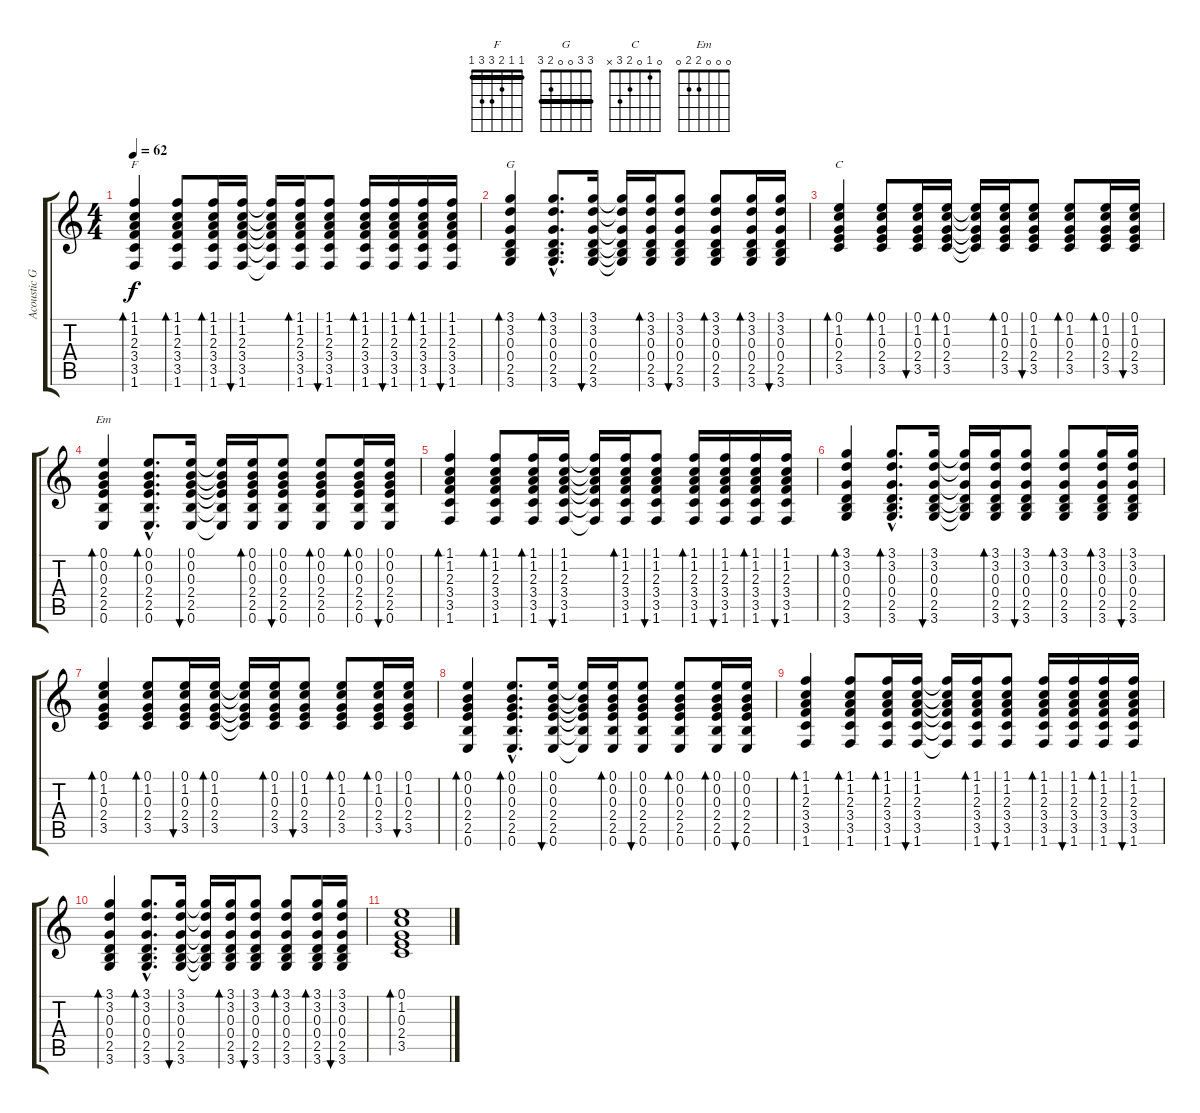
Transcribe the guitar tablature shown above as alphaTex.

\track ("Acoustic Guitar 2 - 12 Strings [Dave]" "Acoustic G") {instrument acousticguitarsteel}
\staff {score tabs}
\tuning (E4 B3 G3 D3 A2 E2) {hide}
\chord ("F" 1 1 2 3 3 1) {barre 1}
\chord ("G" 3 3 0 0 2 3) {barre 3}
\chord ("C" 0 1 0 2 3 x)
\chord ("Em" 0 0 0 2 2 0)
\ts (4 4)
\tempo 62
\clef g2
\ks c
(1.1 1.2 2.3 3.4 3.5 1.6).4{bd 60 ch "F" dy f} (1.1 1.2 2.3 3.4 3.5 1.6).8{bd 60} (1.1 1.2 2.3 3.4 3.5 1.6).16{bd 30} (1.1 1.2 2.3 3.4 3.5 1.6).16{bu 30} (1.1{t} 1.2{t} 2.3{t} 3.4{t} 3.5{t} 1.6{t}).16 (1.1 1.2 2.3 3.4 3.5 1.6).16{bd 30} (1.1 1.2 2.3 3.4 3.5 1.6).8{bu 30} (1.1 1.2 2.3 3.4 3.5 1.6).16{bd 30} (1.1 1.2 2.3 3.4 3.5 1.6).16{bu 30} (1.1 1.2 2.3 3.4 3.5 1.6).16{bd 30} (1.1 1.2 2.3 3.4 3.5 1.6).16{bu 30} |
(3.1 3.2 0.3 0.4 2.5 3.6).4{bd 60 ch "G"} (3.1{hac} 3.2{hac} 0.3{hac} 0.4{hac} 2.5{hac} 3.6{hac}).8{d bd 60} (3.1 3.2 0.3 0.4 2.5 3.6).16{bu 30} (3.1{t} 3.2{t} 0.3{t} 0.4{t} 2.5{t} 3.6{t}).16 (3.1 3.2 0.3 0.4 2.5 3.6).16{bd 30} (3.1 3.2 0.3 0.4 2.5 3.6).8{bu 30} (3.1 3.2 0.3 0.4 2.5 3.6).8{bd 30} (3.1 3.2 0.3 0.4 2.5 3.6).16{bd 30} (3.1 3.2 0.3 0.4 2.5 3.6).16{bu 30} |
(0.1 1.2 0.3 2.4 3.5).4{bd 60 ch "C"} (0.1 1.2 0.3 2.4 3.5).8{bd 60} (0.1 1.2 0.3 2.4 3.5).16{bu 30} (0.1 1.2 0.3 2.4 3.5).16{bd 30} (0.1{t} 1.2{t} 0.3{t} 2.4{t} 3.5{t}).16 (0.1 1.2 0.3 2.4 3.5).16{bd 30} (0.1 1.2 0.3 2.4 3.5).8{bu 30} (0.1 1.2 0.3 2.4 3.5).8{bd 30} (0.1 1.2 0.3 2.4 3.5).16{bd 30} (0.1 1.2 0.3 2.4 3.5).16{bu 30} |
(0.1 0.2 0.3 2.4 2.5 0.6).4{bd 60 ch "Em"} (0.1{hac} 0.2{hac} 0.3{hac} 2.4{hac} 2.5{hac} 0.6{hac}).8{d bd 60} (0.1 0.2 0.3 2.4 2.5 0.6).16{bu 30} (0.1{t} 0.2{t} 0.3{t} 2.4{t} 2.5{t} 0.6{t}).16 (0.1 0.2 0.3 2.4 2.5 0.6).16{bd 30} (0.1 0.2 0.3 2.4 2.5 0.6).8{bu 30} (0.1 0.2 0.3 2.4 2.5 0.6).8{bd 30} (0.1 0.2 0.3 2.4 2.5 0.6).16{bd 30} (0.1 0.2 0.3 2.4 2.5 0.6).16{bu 30} |
(1.1 1.2 2.3 3.4 3.5 1.6).4{bd 60} (1.1 1.2 2.3 3.4 3.5 1.6).8{bd 60} (1.1 1.2 2.3 3.4 3.5 1.6).16{bd 30} (1.1 1.2 2.3 3.4 3.5 1.6).16{bu 30} (1.1{t} 1.2{t} 2.3{t} 3.4{t} 3.5{t} 1.6{t}).16 (1.1 1.2 2.3 3.4 3.5 1.6).16{bd 30} (1.1 1.2 2.3 3.4 3.5 1.6).8{bu 30} (1.1 1.2 2.3 3.4 3.5 1.6).16{bd 30} (1.1 1.2 2.3 3.4 3.5 1.6).16{bu 30} (1.1 1.2 2.3 3.4 3.5 1.6).16{bd 30} (1.1 1.2 2.3 3.4 3.5 1.6).16{bu 30} |
(3.1 3.2 0.3 0.4 2.5 3.6).4{bd 60} (3.1{hac} 3.2{hac} 0.3{hac} 0.4{hac} 2.5{hac} 3.6{hac}).8{d bd 60} (3.1 3.2 0.3 0.4 2.5 3.6).16{bu 30} (3.1{t} 3.2{t} 0.3{t} 0.4{t} 2.5{t} 3.6{t}).16 (3.1 3.2 0.3 0.4 2.5 3.6).16{bd 30} (3.1 3.2 0.3 0.4 2.5 3.6).8{bu 30} (3.1 3.2 0.3 0.4 2.5 3.6).8{bd 30} (3.1 3.2 0.3 0.4 2.5 3.6).16{bd 30} (3.1 3.2 0.3 0.4 2.5 3.6).16{bu 30} |
(0.1 1.2 0.3 2.4 3.5).4{bd 60} (0.1 1.2 0.3 2.4 3.5).8{bd 60} (0.1 1.2 0.3 2.4 3.5).16{bu 30} (0.1 1.2 0.3 2.4 3.5).16{bd 30} (0.1{t} 1.2{t} 0.3{t} 2.4{t} 3.5{t}).16 (0.1 1.2 0.3 2.4 3.5).16{bd 30} (0.1 1.2 0.3 2.4 3.5).8{bu 30} (0.1 1.2 0.3 2.4 3.5).8{bd 30} (0.1 1.2 0.3 2.4 3.5).16{bd 30} (0.1 1.2 0.3 2.4 3.5).16{bu 30} |
(0.1 0.2 0.3 2.4 2.5 0.6).4{bd 60} (0.1{hac} 0.2{hac} 0.3{hac} 2.4{hac} 2.5{hac} 0.6{hac}).8{d bd 60} (0.1 0.2 0.3 2.4 2.5 0.6).16{bu 30} (0.1{t} 0.2{t} 0.3{t} 2.4{t} 2.5{t} 0.6{t}).16 (0.1 0.2 0.3 2.4 2.5 0.6).16{bd 30} (0.1 0.2 0.3 2.4 2.5 0.6).8{bu 30} (0.1 0.2 0.3 2.4 2.5 0.6).8{bd 30} (0.1 0.2 0.3 2.4 2.5 0.6).16{bd 30} (0.1 0.2 0.3 2.4 2.5 0.6).16{bu 30} |
(1.1 1.2 2.3 3.4 3.5 1.6).4{bd 60} (1.1 1.2 2.3 3.4 3.5 1.6).8{bd 60} (1.1 1.2 2.3 3.4 3.5 1.6).16{bd 30} (1.1 1.2 2.3 3.4 3.5 1.6).16{bu 30} (1.1{t} 1.2{t} 2.3{t} 3.4{t} 3.5{t} 1.6{t}).16 (1.1 1.2 2.3 3.4 3.5 1.6).16{bd 30} (1.1 1.2 2.3 3.4 3.5 1.6).8{bu 30} (1.1 1.2 2.3 3.4 3.5 1.6).16{bd 30} (1.1 1.2 2.3 3.4 3.5 1.6).16{bu 30} (1.1 1.2 2.3 3.4 3.5 1.6).16{bd 30} (1.1 1.2 2.3 3.4 3.5 1.6).16{bu 30} |
(3.1 3.2 0.3 0.4 2.5 3.6).4{bd 60} (3.1{hac} 3.2{hac} 0.3{hac} 0.4{hac} 2.5{hac} 3.6{hac}).8{d bd 60} (3.1 3.2 0.3 0.4 2.5 3.6).16{bu 30} (3.1{t} 3.2{t} 0.3{t} 0.4{t} 2.5{t} 3.6{t}).16 (3.1 3.2 0.3 0.4 2.5 3.6).16{bd 30} (3.1 3.2 0.3 0.4 2.5 3.6).8{bu 30} (3.1 3.2 0.3 0.4 2.5 3.6).8{bd 30} (3.1 3.2 0.3 0.4 2.5 3.6).16{bd 30} (3.1 3.2 0.3 0.4 2.5 3.6).16{bu 30} |
(0.1 1.2 0.3 2.4 3.5).1{bd 60}
